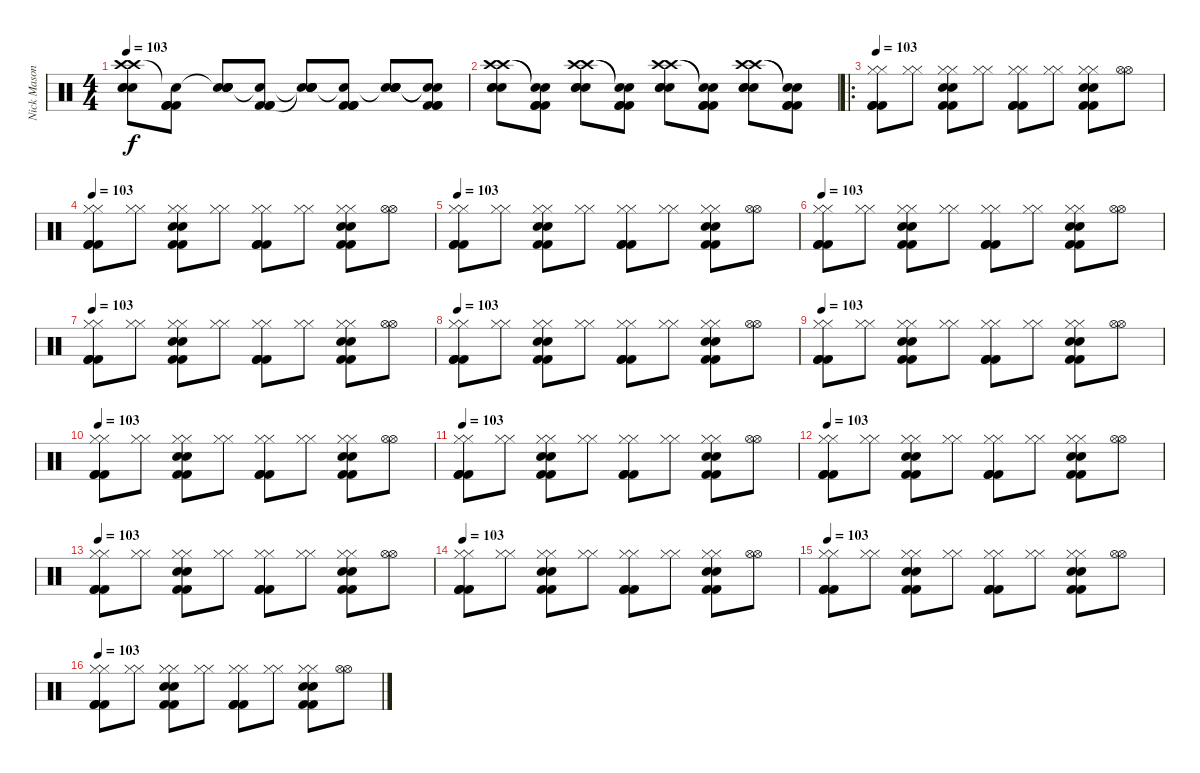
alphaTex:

\track ("Nick Mason" "Nick Mason") {instrument percussion}
\staff {score}
\articulation defaults
\ts (4 4)
\tempo 103
\clef neutral
\ks c
("Crash high (hit)" "Crash high (hit)" "Snare (hit) 2" "Snare (hit) 2" "Snare (hit) 2").8{dy f} ("Snare (hit)"{t} "Kick (hit) 2" "Kick (hit) 2" "Kick (hit) 2").8 ("Snare (hit)"{t} "Snare (hit) 2" "Snare (hit) 2" "Snare (hit) 2").8 ("Snare (hit)"{t} "Kick (hit) 2" "Kick (hit) 2" "Kick (hit) 2").8 ("Snare (hit)"{t} "Snare (hit)"{t} "Snare (hit) 2" "Snare (hit) 2" "Snare (hit) 2").8 ("Snare (hit)"{t} "Kick (hit) 2" "Kick (hit) 2" "Kick (hit) 2").8 ("Snare (hit)"{t} "Snare (hit) 2" "Snare (hit) 2" "Snare (hit) 2").8 ("Snare (hit)"{t} "Snare (hit)"{t} "Kick (hit) 2" "Kick (hit) 2" "Kick (hit) 2").8 |
("Crash high (hit)" "Crash high (hit)" "Snare (hit) 2" "Snare (hit) 2" "Snare (hit) 2").8 ("Snare (hit)"{t} "Snare (hit)"{t} "Kick (hit) 2" "Kick (hit) 2" "Kick (hit) 2").8 ("Crash high (hit)" "Crash high (hit)" "Snare (hit) 2" "Snare (hit) 2" "Snare (hit) 2").8 ("Snare (hit)"{t} "Snare (hit)"{t} "Kick (hit) 2" "Kick (hit) 2" "Kick (hit) 2").8 ("Crash high (hit)" "Crash high (hit)" "Snare (hit) 2" "Snare (hit) 2" "Snare (hit) 2").8 ("Snare (hit)"{t} "Snare (hit)"{t} "Kick (hit) 2" "Kick (hit) 2" "Kick (hit) 2").8 ("Crash high (hit)" "Crash high (hit)" "Snare (hit) 2" "Snare (hit) 2" "Snare (hit) 2").8 ("Snare (hit)"{t} "Snare (hit)"{t} "Kick (hit) 2" "Kick (hit) 2" "Kick (hit) 2").8 |
\ro
\tempo 103
("Hi-Hat (closed)" "Hi-Hat (closed)" "Kick (hit) 2" "Kick (hit) 2" "Kick (hit) 2").8 ("Hi-Hat (closed)" "Hi-Hat (closed)").8 ("Hi-Hat (closed)" "Hi-Hat (closed)" "Snare (hit) 2" "Snare (hit) 2" "Kick (hit) 2" "Kick (hit) 2").8 ("Hi-Hat (closed)" "Hi-Hat (closed)").8 ("Hi-Hat (closed)" "Hi-Hat (closed)" "Kick (hit) 2" "Kick (hit) 2" "Kick (hit) 2").8 ("Hi-Hat (closed)" "Hi-Hat (closed)").8 ("Hi-Hat (closed)" "Hi-Hat (closed)" "Snare (hit) 2" "Snare (hit) 2" "Kick (hit) 2" "Kick (hit) 2").8 ("Hi-Hat (open)" "Hi-Hat (open)").8 |
\tempo 103
("Hi-Hat (closed)" "Hi-Hat (closed)" "Kick (hit) 2" "Kick (hit) 2" "Kick (hit) 2").8 ("Hi-Hat (closed)" "Hi-Hat (closed)").8 ("Hi-Hat (closed)" "Hi-Hat (closed)" "Snare (hit) 2" "Snare (hit) 2" "Kick (hit) 2" "Kick (hit) 2").8 ("Hi-Hat (closed)" "Hi-Hat (closed)").8 ("Hi-Hat (closed)" "Hi-Hat (closed)" "Kick (hit) 2" "Kick (hit) 2" "Kick (hit) 2").8 ("Hi-Hat (closed)" "Hi-Hat (closed)").8 ("Hi-Hat (closed)" "Hi-Hat (closed)" "Snare (hit) 2" "Snare (hit) 2" "Kick (hit) 2" "Kick (hit) 2").8 ("Hi-Hat (open)" "Hi-Hat (open)").8 |
\tempo 103
("Hi-Hat (closed)" "Hi-Hat (closed)" "Kick (hit) 2" "Kick (hit) 2" "Kick (hit) 2").8 ("Hi-Hat (closed)" "Hi-Hat (closed)").8 ("Hi-Hat (closed)" "Hi-Hat (closed)" "Snare (hit) 2" "Snare (hit) 2" "Kick (hit) 2" "Kick (hit) 2").8 ("Hi-Hat (closed)" "Hi-Hat (closed)").8 ("Hi-Hat (closed)" "Hi-Hat (closed)" "Kick (hit) 2" "Kick (hit) 2" "Kick (hit) 2").8 ("Hi-Hat (closed)" "Hi-Hat (closed)").8 ("Hi-Hat (closed)" "Hi-Hat (closed)" "Snare (hit) 2" "Snare (hit) 2" "Kick (hit) 2" "Kick (hit) 2").8 ("Hi-Hat (open)" "Hi-Hat (open)").8 |
\tempo 103
("Hi-Hat (closed)" "Hi-Hat (closed)" "Kick (hit) 2" "Kick (hit) 2" "Kick (hit) 2").8 ("Hi-Hat (closed)" "Hi-Hat (closed)").8 ("Hi-Hat (closed)" "Hi-Hat (closed)" "Snare (hit) 2" "Snare (hit) 2" "Kick (hit) 2" "Kick (hit) 2").8 ("Hi-Hat (closed)" "Hi-Hat (closed)").8 ("Hi-Hat (closed)" "Hi-Hat (closed)" "Kick (hit) 2" "Kick (hit) 2" "Kick (hit) 2").8 ("Hi-Hat (closed)" "Hi-Hat (closed)").8 ("Hi-Hat (closed)" "Hi-Hat (closed)" "Snare (hit) 2" "Snare (hit) 2" "Kick (hit) 2" "Kick (hit) 2").8 ("Hi-Hat (open)" "Hi-Hat (open)").8 |
\tempo 103
("Hi-Hat (closed)" "Hi-Hat (closed)" "Kick (hit) 2" "Kick (hit) 2" "Kick (hit) 2").8 ("Hi-Hat (closed)" "Hi-Hat (closed)").8 ("Hi-Hat (closed)" "Hi-Hat (closed)" "Snare (hit) 2" "Snare (hit) 2" "Kick (hit) 2" "Kick (hit) 2").8 ("Hi-Hat (closed)" "Hi-Hat (closed)").8 ("Hi-Hat (closed)" "Hi-Hat (closed)" "Kick (hit) 2" "Kick (hit) 2" "Kick (hit) 2").8 ("Hi-Hat (closed)" "Hi-Hat (closed)").8 ("Hi-Hat (closed)" "Hi-Hat (closed)" "Snare (hit) 2" "Snare (hit) 2" "Kick (hit) 2" "Kick (hit) 2").8 ("Hi-Hat (open)" "Hi-Hat (open)").8 |
\tempo 103
("Hi-Hat (closed)" "Hi-Hat (closed)" "Kick (hit) 2" "Kick (hit) 2" "Kick (hit) 2").8 ("Hi-Hat (closed)" "Hi-Hat (closed)").8 ("Hi-Hat (closed)" "Hi-Hat (closed)" "Snare (hit) 2" "Snare (hit) 2" "Kick (hit) 2" "Kick (hit) 2").8 ("Hi-Hat (closed)" "Hi-Hat (closed)").8 ("Hi-Hat (closed)" "Hi-Hat (closed)" "Kick (hit) 2" "Kick (hit) 2" "Kick (hit) 2").8 ("Hi-Hat (closed)" "Hi-Hat (closed)").8 ("Hi-Hat (closed)" "Hi-Hat (closed)" "Snare (hit) 2" "Snare (hit) 2" "Kick (hit) 2" "Kick (hit) 2").8 ("Hi-Hat (open)" "Hi-Hat (open)").8 |
\tempo 103
("Hi-Hat (closed)" "Hi-Hat (closed)" "Kick (hit) 2" "Kick (hit) 2" "Kick (hit) 2").8 ("Hi-Hat (closed)" "Hi-Hat (closed)").8 ("Hi-Hat (closed)" "Hi-Hat (closed)" "Snare (hit) 2" "Snare (hit) 2" "Kick (hit) 2" "Kick (hit) 2").8 ("Hi-Hat (closed)" "Hi-Hat (closed)").8 ("Hi-Hat (closed)" "Hi-Hat (closed)" "Kick (hit) 2" "Kick (hit) 2" "Kick (hit) 2").8 ("Hi-Hat (closed)" "Hi-Hat (closed)").8 ("Hi-Hat (closed)" "Hi-Hat (closed)" "Snare (hit) 2" "Snare (hit) 2" "Kick (hit) 2" "Kick (hit) 2").8 ("Hi-Hat (open)" "Hi-Hat (open)").8 |
\tempo 103
("Hi-Hat (closed)" "Hi-Hat (closed)" "Kick (hit) 2" "Kick (hit) 2" "Kick (hit) 2").8 ("Hi-Hat (closed)" "Hi-Hat (closed)").8 ("Hi-Hat (closed)" "Hi-Hat (closed)" "Snare (hit) 2" "Snare (hit) 2" "Kick (hit) 2" "Kick (hit) 2").8 ("Hi-Hat (closed)" "Hi-Hat (closed)").8 ("Hi-Hat (closed)" "Hi-Hat (closed)" "Kick (hit) 2" "Kick (hit) 2" "Kick (hit) 2").8 ("Hi-Hat (closed)" "Hi-Hat (closed)").8 ("Hi-Hat (closed)" "Hi-Hat (closed)" "Snare (hit) 2" "Snare (hit) 2" "Kick (hit) 2" "Kick (hit) 2").8 ("Hi-Hat (open)" "Hi-Hat (open)").8 |
\tempo 103
("Hi-Hat (closed)" "Hi-Hat (closed)" "Kick (hit) 2" "Kick (hit) 2" "Kick (hit) 2").8 ("Hi-Hat (closed)" "Hi-Hat (closed)").8 ("Hi-Hat (closed)" "Hi-Hat (closed)" "Snare (hit) 2" "Snare (hit) 2" "Kick (hit) 2" "Kick (hit) 2").8 ("Hi-Hat (closed)" "Hi-Hat (closed)").8 ("Hi-Hat (closed)" "Hi-Hat (closed)" "Kick (hit) 2" "Kick (hit) 2" "Kick (hit) 2").8 ("Hi-Hat (closed)" "Hi-Hat (closed)").8 ("Hi-Hat (closed)" "Hi-Hat (closed)" "Snare (hit) 2" "Snare (hit) 2" "Kick (hit) 2" "Kick (hit) 2").8 ("Hi-Hat (open)" "Hi-Hat (open)").8 |
\tempo 103
("Hi-Hat (closed)" "Hi-Hat (closed)" "Kick (hit) 2" "Kick (hit) 2" "Kick (hit) 2").8 ("Hi-Hat (closed)" "Hi-Hat (closed)").8 ("Hi-Hat (closed)" "Hi-Hat (closed)" "Snare (hit) 2" "Snare (hit) 2" "Kick (hit) 2" "Kick (hit) 2").8 ("Hi-Hat (closed)" "Hi-Hat (closed)").8 ("Hi-Hat (closed)" "Hi-Hat (closed)" "Kick (hit) 2" "Kick (hit) 2" "Kick (hit) 2").8 ("Hi-Hat (closed)" "Hi-Hat (closed)").8 ("Hi-Hat (closed)" "Hi-Hat (closed)" "Snare (hit) 2" "Snare (hit) 2" "Kick (hit) 2" "Kick (hit) 2").8 ("Hi-Hat (open)" "Hi-Hat (open)").8 |
\tempo 103
("Hi-Hat (closed)" "Hi-Hat (closed)" "Kick (hit) 2" "Kick (hit) 2" "Kick (hit) 2").8 ("Hi-Hat (closed)" "Hi-Hat (closed)").8 ("Hi-Hat (closed)" "Hi-Hat (closed)" "Snare (hit) 2" "Snare (hit) 2" "Kick (hit) 2" "Kick (hit) 2").8 ("Hi-Hat (closed)" "Hi-Hat (closed)").8 ("Hi-Hat (closed)" "Hi-Hat (closed)" "Kick (hit) 2" "Kick (hit) 2" "Kick (hit) 2").8 ("Hi-Hat (closed)" "Hi-Hat (closed)").8 ("Hi-Hat (closed)" "Hi-Hat (closed)" "Snare (hit) 2" "Snare (hit) 2" "Kick (hit) 2" "Kick (hit) 2").8 ("Hi-Hat (open)" "Hi-Hat (open)").8 |
\tempo 103
("Hi-Hat (closed)" "Hi-Hat (closed)" "Kick (hit) 2" "Kick (hit) 2" "Kick (hit) 2").8 ("Hi-Hat (closed)" "Hi-Hat (closed)").8 ("Hi-Hat (closed)" "Hi-Hat (closed)" "Snare (hit) 2" "Snare (hit) 2" "Kick (hit) 2" "Kick (hit) 2").8 ("Hi-Hat (closed)" "Hi-Hat (closed)").8 ("Hi-Hat (closed)" "Hi-Hat (closed)" "Kick (hit) 2" "Kick (hit) 2" "Kick (hit) 2").8 ("Hi-Hat (closed)" "Hi-Hat (closed)").8 ("Hi-Hat (closed)" "Hi-Hat (closed)" "Snare (hit) 2" "Snare (hit) 2" "Kick (hit) 2" "Kick (hit) 2").8 ("Hi-Hat (open)" "Hi-Hat (open)").8 |
\tempo 103
("Hi-Hat (closed)" "Hi-Hat (closed)" "Kick (hit) 2" "Kick (hit) 2" "Kick (hit) 2").8 ("Hi-Hat (closed)" "Hi-Hat (closed)").8 ("Hi-Hat (closed)" "Hi-Hat (closed)" "Snare (hit) 2" "Snare (hit) 2" "Kick (hit) 2" "Kick (hit) 2").8 ("Hi-Hat (closed)" "Hi-Hat (closed)").8 ("Hi-Hat (closed)" "Hi-Hat (closed)" "Kick (hit) 2" "Kick (hit) 2" "Kick (hit) 2").8 ("Hi-Hat (closed)" "Hi-Hat (closed)").8 ("Hi-Hat (closed)" "Hi-Hat (closed)" "Snare (hit) 2" "Snare (hit) 2" "Kick (hit) 2" "Kick (hit) 2").8 ("Hi-Hat (open)" "Hi-Hat (open)").8 |
\tempo 103
("Hi-Hat (closed)" "Hi-Hat (closed)" "Kick (hit) 2" "Kick (hit) 2" "Kick (hit) 2").8 ("Hi-Hat (closed)" "Hi-Hat (closed)").8 ("Hi-Hat (closed)" "Hi-Hat (closed)" "Snare (hit) 2" "Snare (hit) 2" "Kick (hit) 2" "Kick (hit) 2").8 ("Hi-Hat (closed)" "Hi-Hat (closed)").8 ("Hi-Hat (closed)" "Hi-Hat (closed)" "Kick (hit) 2" "Kick (hit) 2" "Kick (hit) 2").8 ("Hi-Hat (closed)" "Hi-Hat (closed)").8 ("Hi-Hat (closed)" "Hi-Hat (closed)" "Snare (hit) 2" "Snare (hit) 2" "Kick (hit) 2" "Kick (hit) 2").8 ("Hi-Hat (open)" "Hi-Hat (open)").8
